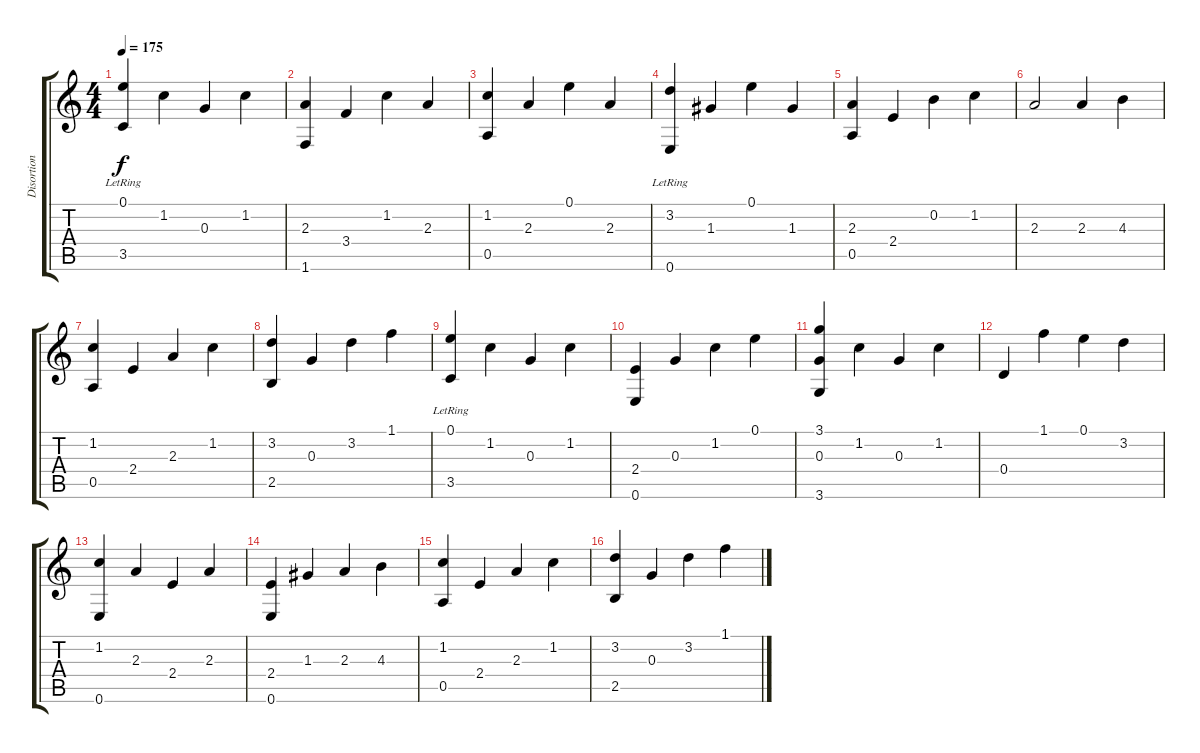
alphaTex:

\track ("Disortion Guitar" "Disortion ") {instrument distortionguitar}
\staff {score tabs}
\tuning (E4 B3 G3 D3 A2 E2) {hide}
\ts (4 4)
\tempo 175
\clef g2
\ks c
(0.1 3.5{lr}).4{dy f} 1.2.4 0.3.4 1.2.4 |
(2.3 1.6).4 3.4.4 1.2.4 2.3.4 |
(1.2 0.5).4 2.3.4 0.1.4 2.3.4 |
(3.2 0.6{lr}).4 1.3.4 0.1.4 1.3.4 |
(2.3 0.5).4 2.4.4 0.2.4 1.2.4 |
2.3.2 2.3.4 4.3.4 |
(1.2 0.5).4{instrument acousticguitarsteel} 2.4.4 2.3.4 1.2.4 |
(3.2 2.5).4 0.3.4 3.2.4 1.1.4 |
(0.1 3.5{lr}).4 1.2.4 0.3.4 1.2.4 |
(2.4 0.6).4 0.3.4 1.2.4 0.1.4 |
(3.1 0.3 3.6).4 1.2.4 0.3.4 1.2.4 |
0.4.4 1.1.4 0.1.4 3.2.4 |
(1.2 0.6).4 2.3.4 2.4.4 2.3.4 |
(2.4 0.6).4 1.3.4 2.3.4 4.3.4 |
(1.2 0.5).4 2.4.4 2.3.4 1.2.4 |
(3.2 2.5).4 0.3.4 3.2.4 1.1.4
